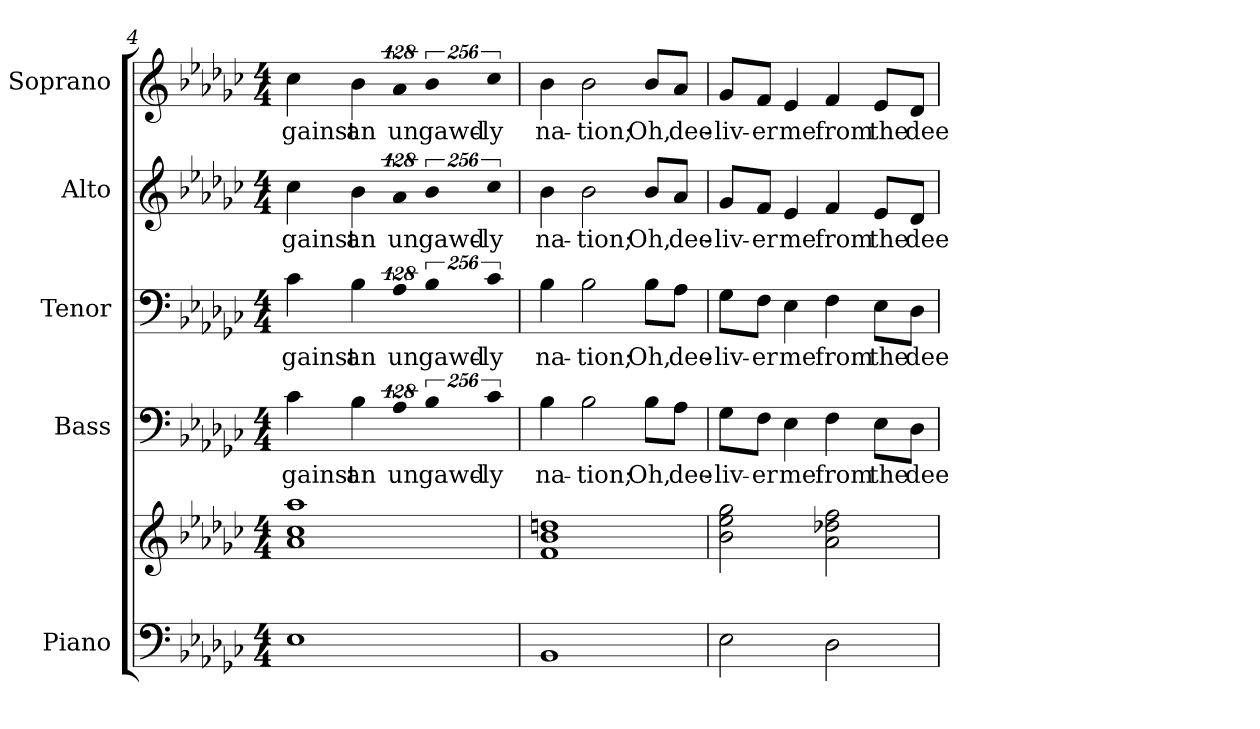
**kern	**kern	**kern	**text	**kern	**text	**kern	**text	**kern	**text
*part5	*part5	*part4	*part4	*part3	*part3	*part2	*part2	*part1	*part1
*staff6	*staff5	*staff4	*staff4	*staff3	*staff3	*staff2	*staff2	*staff1	*staff1
*I"Piano	*	*I"Bass	*	*I"Tenor	*	*I"Alto	*	*I"Soprano	*
*I'Pno.	*	*I'B.	*	*I'T.	*	*I'A.	*	*I'S.	*
!!LO:PB:g=z
*clefF4	*clefG2	*clefF4	*	*clefF4	*	*clefG2	*	*clefG2	*
*k[b-e-a-d-g-c-]	*k[b-e-a-d-g-c-]	*k[b-e-a-d-g-c-]	*	*k[b-e-a-d-g-c-]	*	*k[b-e-a-d-g-c-]	*	*k[b-e-a-d-g-c-]	*
*G-:	*G-:	*G-:	*	*G-:	*	*G-:	*	*G-:	*
*M4/4	*M4/4	*M4/4	*	*M4/4	*	*M4/4	*	*M4/4	*
=4	=4	=4	=4	=4	=4	=4	=4	=4	=4
!	!	!	!LO:LY:b:color=#000000	!	!	!	!	!	!
!	!	!	!	!	!LO:LY:b:color=#000000	!	!	!	!
!	!	!	!	!	!	!	!LO:LY:b:color=#000000	!	!
!	!	!	!	!	!	!	!	!	!LO:LY:b:color=#000000
1E-i	1a-i 1cc-i 1aa-i	4c-i\	-gainst	4c-i\	-gainst	4cc-i\	-gainst	4cc-i\	-gainst
!	!	!	!LO:LY:b:color=#000000	!	!	!	!	!	!
!	!	!	!	!	!LO:LY:b:color=#000000	!	!	!	!
!	!	!	!	!	!	!	!LO:LY:b:color=#000000	!	!
!	!	!	!	!	!	!	!	!	!LO:LY:b:color=#000000
.	.	4B-i\	an	4B-i\	an	4b-i\	an	4b-i\	an
!	!	!LO:N:vis=4	!	!	!	!	!	!	!
!	!	!	!LO:LY:b:color=#000000	!LO:N:vis=4	!	!	!	!	!
!	!	!	!	!	!LO:LY:b:color=#000000	!LO:N:vis=4	!	!	!
!	!	!	!	!	!	!	!LO:LY:b:color=#000000	!LO:N:vis=4	!
!	!	!	!	!	!	!	!	!	!LO:LY:b:color=#000000
.	.	512%85A-i\	un	512%85A-i\	un	512%85a-i/	un	512%85a-i/	un
!	!	!LO:N:vis=4	!	!	!	!	!	!	!
!	!	!	!LO:LY:b:color=#000000	!LO:N:vis=4	!	!	!	!	!
!	!	!	!	!	!LO:LY:b:color=#000000	!LO:N:vis=4	!	!	!
!	!	!	!	!	!	!	!LO:LY:b:color=#000000	!LO:N:vis=4	!
!	!	!	!	!	!	!	!	!	!LO:LY:b:color=#000000
.	.	1024%171B-i\	gawd-	1024%171B-i\	gawd-	1024%171b-i\	gawd-	1024%171b-i\	gawd-
!	!	!LO:N:vis=4	!	!	!	!	!	!	!
!	!	!	!LO:LY:b:color=#000000	!LO:N:vis=4	!	!	!	!	!
!	!	!	!	!	!LO:LY:b:color=#000000	!LO:N:vis=4	!	!	!
!	!	!	!	!	!	!	!LO:LY:b:color=#000000	!LO:N:vis=4	!
!	!	!	!	!	!	!	!	!	!LO:LY:b:color=#000000
.	.	1024%171c-i\	-ly	1024%171c-i\	-ly	1024%171cc-i\	-ly	1024%171cc-i\	-ly
=5	=5	=5	=5	=5	=5	=5	=5	=5	=5
!	!	!	!LO:LY:b:color=#000000	!	!	!	!	!	!
!	!	!	!	!	!LO:LY:b:color=#000000	!	!	!	!
!	!	!	!	!	!	!	!LO:LY:b:color=#000000	!	!
!	!	!	!	!	!	!	!	!	!LO:LY:b:color=#000000
1BB-i	1fi 1b-i 1ddni	4B-i\	na-	4B-i\	na-	4b-i\	na-	4b-i\	na-
!	!	!	!LO:LY:b:color=#000000	!	!	!	!	!	!
!	!	!	!	!	!LO:LY:b:color=#000000	!	!	!	!
!	!	!	!	!	!	!	!LO:LY:b:color=#000000	!	!
!	!	!	!	!	!	!	!	!	!LO:LY:b:color=#000000
.	.	2B-i\	-tion;	2B-i\	-tion;	2b-i\	-tion;	2b-i\	-tion;
!	!	!	!LO:LY:b:color=#000000	!	!	!	!	!	!
!	!	!	!	!	!LO:LY:b:color=#000000	!	!	!	!
!	!	!	!	!	!	!	!LO:LY:b:color=#000000	!	!
!	!	!	!	!	!	!	!	!	!LO:LY:b:color=#000000
.	.	8B-i\L	Oh,	8B-i\L	Oh,	8b-i/L	Oh,	8b-i/L	Oh,
!	!	!	!LO:LY:b:color=#000000	!	!	!	!	!	!
!	!	!	!	!	!LO:LY:b:color=#000000	!	!	!	!
!	!	!	!	!	!	!	!LO:LY:b:color=#000000	!	!
!	!	!	!	!	!	!	!	!	!LO:LY:b:color=#000000
.	.	8A-i\J	dee-	8A-i\J	dee-	8a-i/J	dee-	8a-i/J	dee-
=6	=6	=6	=6	=6	=6	=6	=6	=6	=6
!	!	!	!LO:LY:b:color=#000000	!	!	!	!	!	!
!	!	!	!	!	!LO:LY:b:color=#000000	!	!	!	!
!	!	!	!	!	!	!	!LO:LY:b:color=#000000	!	!
!	!	!	!	!	!	!	!	!	!LO:LY:b:color=#000000
2E-i\	2b-i\ 2ee-i 2gg-i	8G-i\L	-liv-	8G-i\L	-liv-	8g-i/L	-liv-	8g-i/L	-liv-
!	!	!	!LO:LY:b:color=#000000	!	!	!	!	!	!
!	!	!	!	!	!LO:LY:b:color=#000000	!	!	!	!
!	!	!	!	!	!	!	!LO:LY:b:color=#000000	!	!
!	!	!	!	!	!	!	!	!	!LO:LY:b:color=#000000
.	.	8Fi\J	-er	8Fi\J	-er	8fi/J	-er	8fi/J	-er
!	!	!	!LO:LY:b:color=#000000	!	!	!	!	!	!
!	!	!	!	!	!LO:LY:b:color=#000000	!	!	!	!
!	!	!	!	!	!	!	!LO:LY:b:color=#000000	!	!
!	!	!	!	!	!	!	!	!	!LO:LY:b:color=#000000
.	.	4E-i\	me	4E-i\	me	4e-i/	me	4e-i/	me
!	!	!	!LO:LY:b:color=#000000	!	!	!	!	!	!
!	!	!	!	!	!LO:LY:b:color=#000000	!	!	!	!
!	!	!	!	!	!	!	!LO:LY:b:color=#000000	!	!
!	!	!	!	!	!	!	!	!	!LO:LY:b:color=#000000
2D-i\	2a-i\ 2dd-Xi 2ffi	4Fi\	from	4Fi\	from	4fi/	from	4fi/	from
!	!	!	!LO:LY:b:color=#000000	!	!	!	!	!	!
!	!	!	!	!	!LO:LY:b:color=#000000	!	!	!	!
!	!	!	!	!	!	!	!LO:LY:b:color=#000000	!	!
!	!	!	!	!	!	!	!	!	!LO:LY:b:color=#000000
.	.	8E-i\L	the	8E-i\L	the	8e-i/L	the	8e-i/L	the
!	!	!	!LO:LY:b:color=#000000	!	!	!	!	!	!
!	!	!	!	!	!LO:LY:b:color=#000000	!	!	!	!
!	!	!	!	!	!	!	!LO:LY:b:color=#000000	!	!
!	!	!	!	!	!	!	!	!	!LO:LY:b:color=#000000
.	.	8D-i\J	dee-	8D-i\J	dee-	8d-i/J	dee-	8d-i/J	dee-
=	=	=	=	=	=	=	=	=	=
*-	*-	*-	*-	*-	*-	*-	*-	*-	*-
